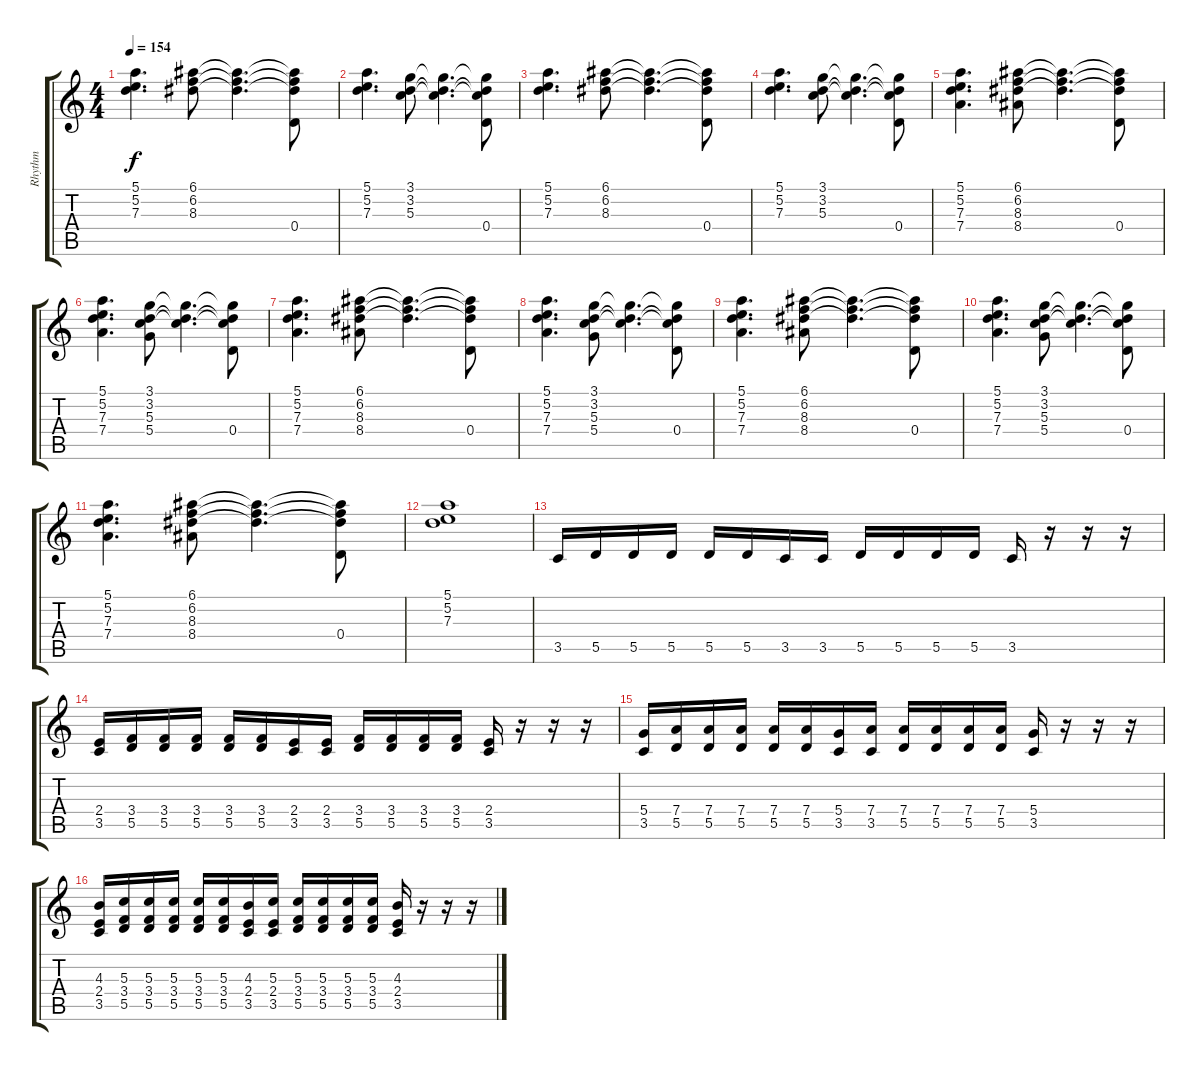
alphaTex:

\track ("Rhythm" "Rhythm") {instrument electricguitarjazz}
\staff {score tabs}
\tuning (E4 B3 G3 D3 A2 E2) {hide}
\ts (4 4)
\tempo 154
\clef g2
\ks c
(5.1 5.2 7.3).4{d dy f} (6.1 6.2 8.3).8 (6.1{t} 6.2{t} 8.3{t}).4{d} (6.1{t} 6.2{t} 8.3{t} 0.4).8 |
(5.1 5.2 7.3).4{d} (3.1 3.2 5.3).8 (3.1{t} 3.2{t} 5.3{t}).4{d} (3.1{t} 3.2{t} 5.3{t} 0.4).8 |
(5.1 5.2 7.3).4{d} (6.1 6.2 8.3).8 (6.1{t} 6.2{t} 8.3{t}).4{d} (6.1{t} 6.2{t} 8.3{t} 0.4).8 |
(5.1 5.2 7.3).4{d} (3.1 3.2 5.3).8 (3.1{t} 3.2{t} 5.3{t}).4{d} (3.1{t} 3.2{t} 5.3{t} 0.4).8 |
(5.1 5.2 7.3 7.4).4{d} (6.1 6.2 8.3 8.4).8 (6.1{t} 6.2{t} 8.3{t}).4{d} (6.1{t} 6.2{t} 8.3{t} 0.4).8 |
(5.1 5.2 7.3 7.4).4{d} (3.1 3.2 5.3 5.4).8 (3.1{t} 3.2{t} 5.3{t}).4{d} (3.1{t} 3.2{t} 5.3{t} 0.4).8 |
(5.1 5.2 7.3 7.4).4{d} (6.1 6.2 8.3 8.4).8 (6.1{t} 6.2{t} 8.3{t}).4{d} (6.1{t} 6.2{t} 8.3{t} 0.4).8 |
(5.1 5.2 7.3 7.4).4{d} (3.1 3.2 5.3 5.4).8 (3.1{t} 3.2{t} 5.3{t}).4{d} (3.1{t} 3.2{t} 5.3{t} 0.4).8 |
(5.1 5.2 7.3 7.4).4{d} (6.1 6.2 8.3 8.4).8 (6.1{t} 6.2{t} 8.3{t}).4{d} (6.1{t} 6.2{t} 8.3{t} 0.4).8 |
(5.1 5.2 7.3 7.4).4{d} (3.1 3.2 5.3 5.4).8 (3.1{t} 3.2{t} 5.3{t}).4{d} (3.1{t} 3.2{t} 5.3{t} 0.4).8 |
(5.1 5.2 7.3 7.4).4{d} (6.1 6.2 8.3 8.4).8 (6.1{t} 6.2{t} 8.3{t}).4{d} (6.1{t} 6.2{t} 8.3{t} 0.4).8 |
(5.1 5.2 7.3).1 |
3.5.16{instrument distortionguitar} 5.5.16 5.5.16 5.5.16 5.5.16 5.5.16 3.5.16 3.5.16 5.5.16 5.5.16 5.5.16 5.5.16 3.5.16 r.16 r.16 r.16 |
(2.4 3.5).16{instrument distortionguitar} (3.4 5.5).16 (3.4 5.5).16 (3.4 5.5).16 (3.4 5.5).16 (3.4 5.5).16 (2.4 3.5).16 (2.4 3.5).16 (3.4 5.5).16 (3.4 5.5).16 (3.4 5.5).16 (3.4 5.5).16 (2.4 3.5).16 r.16 r.16 r.16 |
(5.4 3.5).16{instrument distortionguitar} (7.4 5.5).16 (7.4 5.5).16 (7.4 5.5).16 (7.4 5.5).16 (7.4 5.5).16 (5.4 3.5).16 (7.4 3.5).16 (7.4 5.5).16 (7.4 5.5).16 (7.4 5.5).16 (7.4 5.5).16 (5.4 3.5).16 r.16 r.16 r.16 |
(4.3 2.4 3.5).16{instrument distortionguitar} (5.3 3.4 5.5).16 (5.3 3.4 5.5).16 (5.3 3.4 5.5).16 (5.3 3.4 5.5).16 (5.3 3.4 5.5).16 (4.3 2.4 3.5).16 (5.3 2.4 3.5).16 (5.3 3.4 5.5).16 (5.3 3.4 5.5).16 (5.3 3.4 5.5).16 (5.3 3.4 5.5).16 (4.3 2.4 3.5).16 r.16 r.16 r.16
